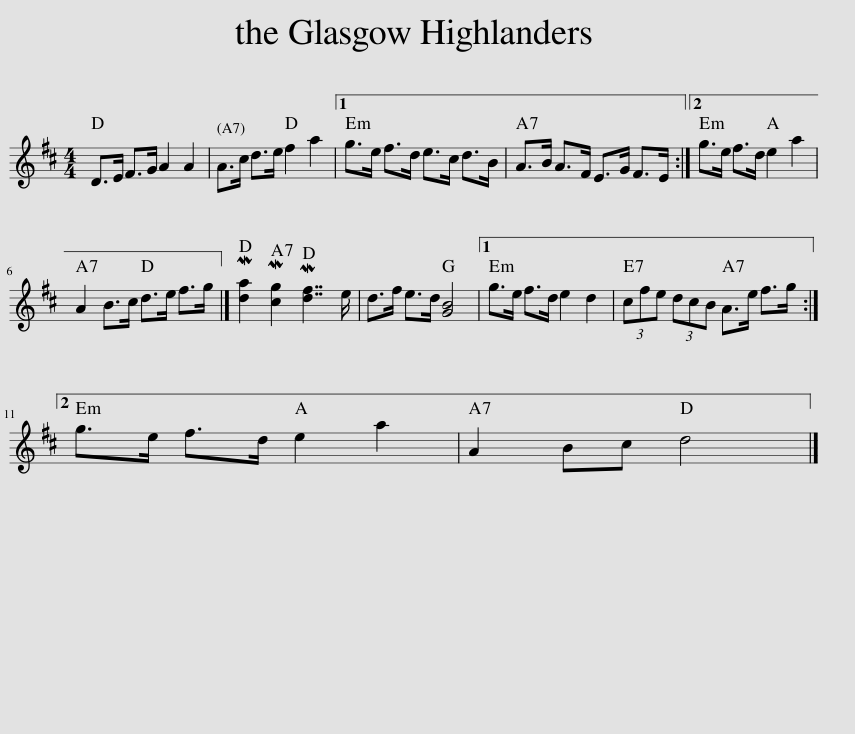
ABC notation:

X:1
L:1/8
M:4/4
I:linebreak $
K:D
V:1 treble
V:1
 D>E F>G A2 A2 | A>c d>e f2 a2 |1 g>e f>d e>c d>B | A>B A>F E>G F>E :|2 g>e f>d e2 a2 |$ %5
 A2 B>c d>e f>g |] M[da]2 M[cg]2 M[df]7/2 e/ | d>f e>d [GB]4 |1 g>e f>d e2 d2 | (3cfe (3dcB A>e f>g :|2$ %10
 g>e f>d e2 a2 | A2 Bc d4 |] %12
